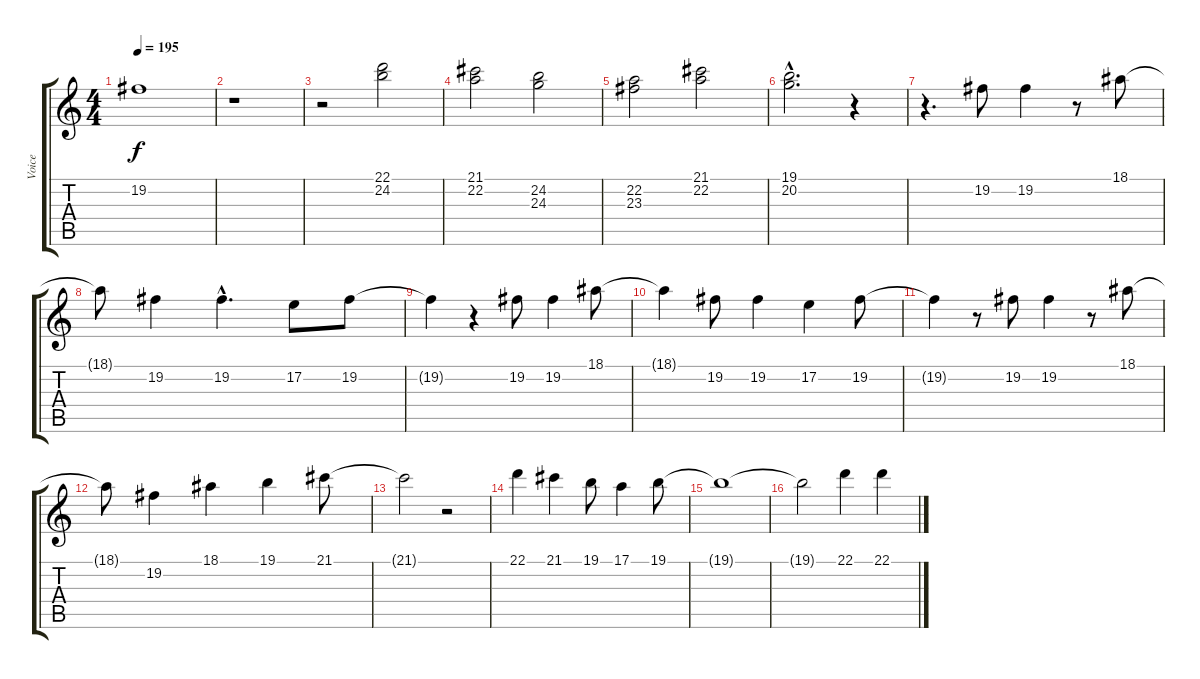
\track ("Voice" "Voice") {instrument rockorgan}
\staff {score tabs}
\tuning (E4 B3 G3 D3 A2 E2) {hide}
\ts (4 4)
\tempo 195
\clef g2
\ks c
19.2{t}.1{dy f} |
r.1 |
r.2 (22.1 24.2).2 |
(21.1 22.2).2 (24.2 24.3).2 |
(22.2 23.3).2 (21.1 22.2).2 |
(19.1{hac} 20.2{hac}).2{d} r.4 |
r.4{d} 19.2.8 19.2.4 r.8 18.1.8 |
18.1{t}.8 19.2.4 19.2{hac}.4{d} 17.2.8 19.2.8 |
19.2{t}.4 r.4 19.2.8 19.2.4 18.1.8 |
18.1{t}.4 19.2.8 19.2.4 17.2.4 19.2.8 |
19.2{t}.4 r.8 19.2.8 19.2.4 r.8 18.1.8 |
18.1{t}.8 19.2.4 18.1.4 19.1.4 21.1.8 |
21.1{t}.2 r.2 |
22.1.4 21.1.4 19.1.8 17.1.4 19.1.8 |
19.1{t}.1 |
19.1{t}.2 22.1.4 22.1.4
